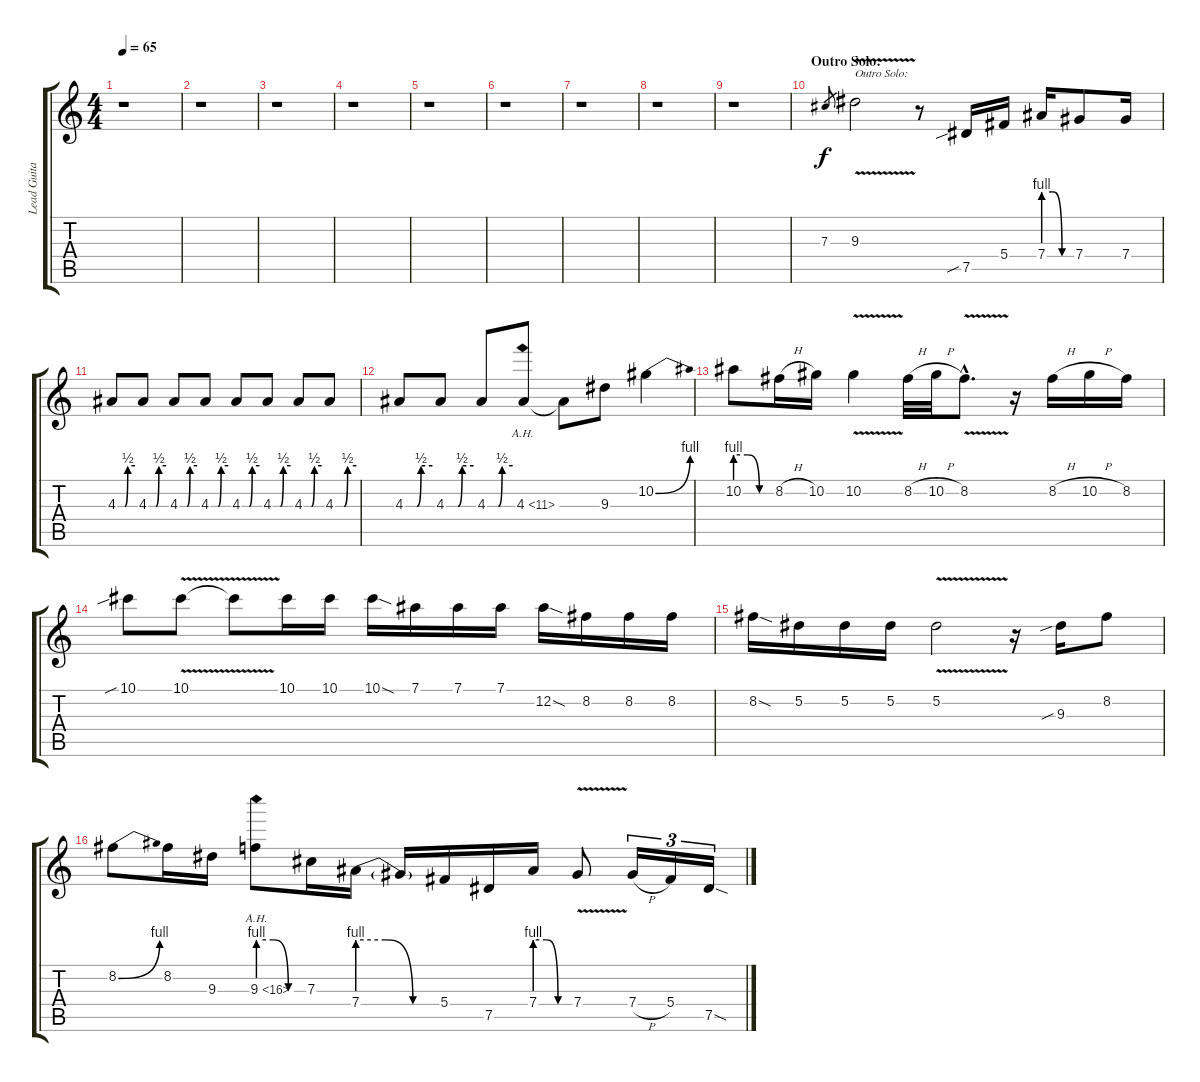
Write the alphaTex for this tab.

\track ("Lead Guitar" "Lead Guita") {instrument overdrivenguitar}
\staff {score tabs}
\tuning (Eb4 Bb3 Gb3 Db3 Ab2 Db2) {hide}
\ts (4 4)
\tempo 65
\clef g2
\ks c
r.1{dy f} |
r.1 |
r.1 |
r.1 |
r.1 |
r.1 |
r.1 |
r.1 |
r.1 |
\section ("" "Outro Solo:")
7.3.8{gr} 9.3{v}.2{txt "Outro Solo:"} r.8 7.5{sib}.16 5.4.16 7.4{be (custom 0 4 20 4 40 0 60 0)}.16 7.4.8 7.4.16 |
4.3{be (custom 0 0 25 0 35 2 60 2)}.8 4.3{be (custom 0 0 25 0 35 2 60 2)}.8 4.3{be (custom 0 0 25 0 35 2 60 2)}.8 4.3{be (custom 0 0 25 0 35 2 60 2)}.8 4.3{be (custom 0 0 25 0 35 2 60 2)}.8 4.3{be (custom 0 0 25 0 35 2 60 2)}.8 4.3{be (custom 0 0 25 0 35 2 60 2)}.8 4.3{be (custom 0 0 25 0 35 2 60 2)}.8 |
4.3{be (custom 0 0 26 0 35 2 60 2)}.8 4.3{be (custom 0 0 26 0 35 2 60 2)}.8 4.3{be (custom 0 0 26 0 35 2 60 2)}.8 4.3{ah 7}.8 4.3{t}.8 9.3.8 10.2{be (bend 0 0 60 4)}.4 |
10.2{be (custom 0 4 20 4 40 0 60 0)}.8 8.2{h}.16 10.2.16 10.2{v}.4 8.2{h}.32 10.2{h}.32 8.2{v hac}.8{d} r.16 8.2{h}.16 10.2{h}.16 8.2.16 |
10.1{sib}.8 10.1{v}.8 10.1{t}.8 10.1.16 10.1.16 10.1{sod}.16 7.1.16 7.1.16 7.1.16 12.2{sod}.16 8.2.16 8.2.16 8.2.16 |
8.2{sod}.16 5.2.16 5.2.16 5.2.16 5.2{v}.2 r.16 9.3{sib}.16 8.2.8 |
8.2{be (bend 0 0 60 4)}.8 8.2.16 9.3.16 9.3{be (custom 0 4 20 4 40 0 60 0) ah 7}.8 7.3.16 7.4{be (custom 0 4 20 4 40 0 60 0)}.16 7.4{t}.16 5.4.16 7.5.16 7.4{be (custom 0 4 20 4 40 0 60 0)}.16 7.4{v}.8 7.4{h}.16{tu (3 2)} 5.4.16{tu (3 2)} 7.5{sod}.16{tu (3 2)}
